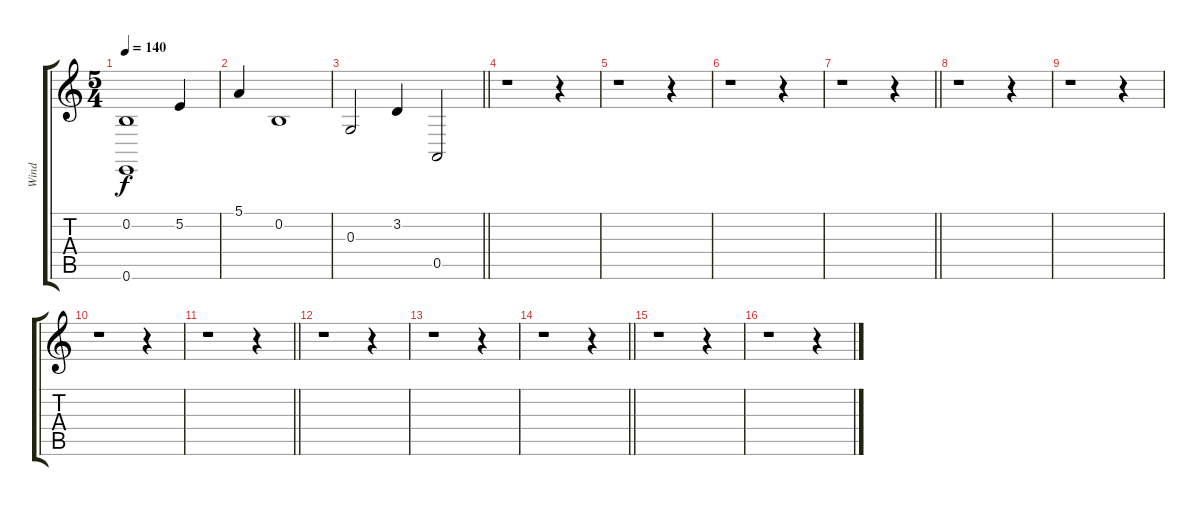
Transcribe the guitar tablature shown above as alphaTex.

\track ("Wind" "Wind") {instrument seashore}
\staff {score tabs}
\tuning (E4 B3 G3 D3 A2 E2) {hide}
\ts (5 4)
\tempo 140
\clef g2
\ks c
(0.2 0.6).1{dy f instrument seashore} 5.2.4 |
5.1.4 0.2.1 |
\barLineRight lightlight
0.3.2 3.2.4 0.5.2 |
r.1 r.4 |
r.1 r.4 |
r.1 r.4 |
\barLineRight lightlight
r.1 r.4 |
r.1 r.4 |
r.1 r.4 |
r.1 r.4 |
\barLineRight lightlight
r.1 r.4 |
r.1 r.4 |
r.1 r.4 |
\barLineRight lightlight
r.1 r.4 |
r.1 r.4 |
r.1 r.4
